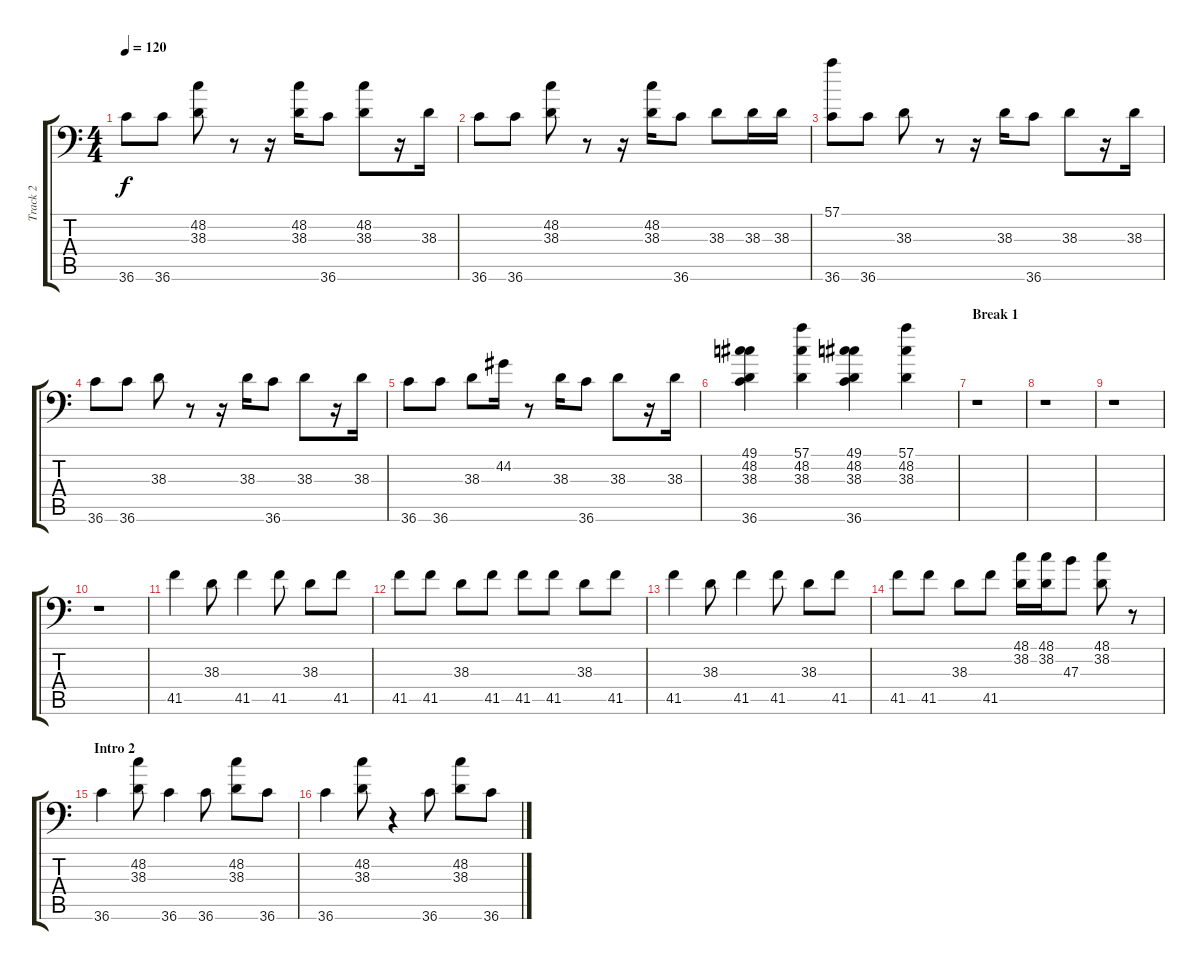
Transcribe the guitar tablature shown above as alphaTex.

\track ("Track 2" "Track 2") {instrument acousticgrandpiano}
\staff {score tabs}
\tuning (C-1 C-1 C-1 C-1 C-1 C-1) {hide}
\ts (4 4)
\tempo 120
\clef f4
\ks c
36.6.8{dy f} 36.6.8 (48.2 38.3).8 r.8 r.16 (48.2 38.3).16 36.6.8 (48.2 38.3).8 r.16 38.3.16 |
36.6.8 36.6.8 (48.2 38.3).8 r.8 r.16 (48.2 38.3).16 36.6.8 38.3.8 38.3.16 38.3.16 |
(57.1 36.6).8 36.6.8 38.3.8 r.8 r.16 38.3.16 36.6.8 38.3.8 r.16 38.3.16 |
36.6.8 36.6.8 38.3.8 r.8 r.16 38.3.16 36.6.8 38.3.8 r.16 38.3.16 |
36.6.8 36.6.8 38.3.8 44.2.16 r.8 38.3.16 36.6.8 38.3.8 r.16 38.3.16 |
(49.1 48.2 38.3 36.6).4 (57.1 48.2 38.3).4 (49.1 48.2 38.3 36.6).4 (57.1 48.2 38.3).4 |
\section ("" "Break 1")
r.1 |
r.1 |
r.1 |
r.1 |
41.5.4 38.3.8 41.5.4 41.5.8 38.3.8 41.5.8 |
41.5.8 41.5.8 38.3.8 41.5.8 41.5.8 41.5.8 38.3.8 41.5.8 |
41.5.4 38.3.8 41.5.4 41.5.8 38.3.8 41.5.8 |
41.5.8 41.5.8 38.3.8 41.5.8 (48.1 38.2).16 (48.1 38.2).16 47.3.8 (48.1 38.2).8 r.8 |
\section ("" "Intro 2")
36.6.4 (48.2 38.3).8 36.6.4 36.6.8 (48.2 38.3).8 36.6.8 |
36.6.4 (48.2 38.3).8 r.4 36.6.8 (48.2 38.3).8 36.6.8
